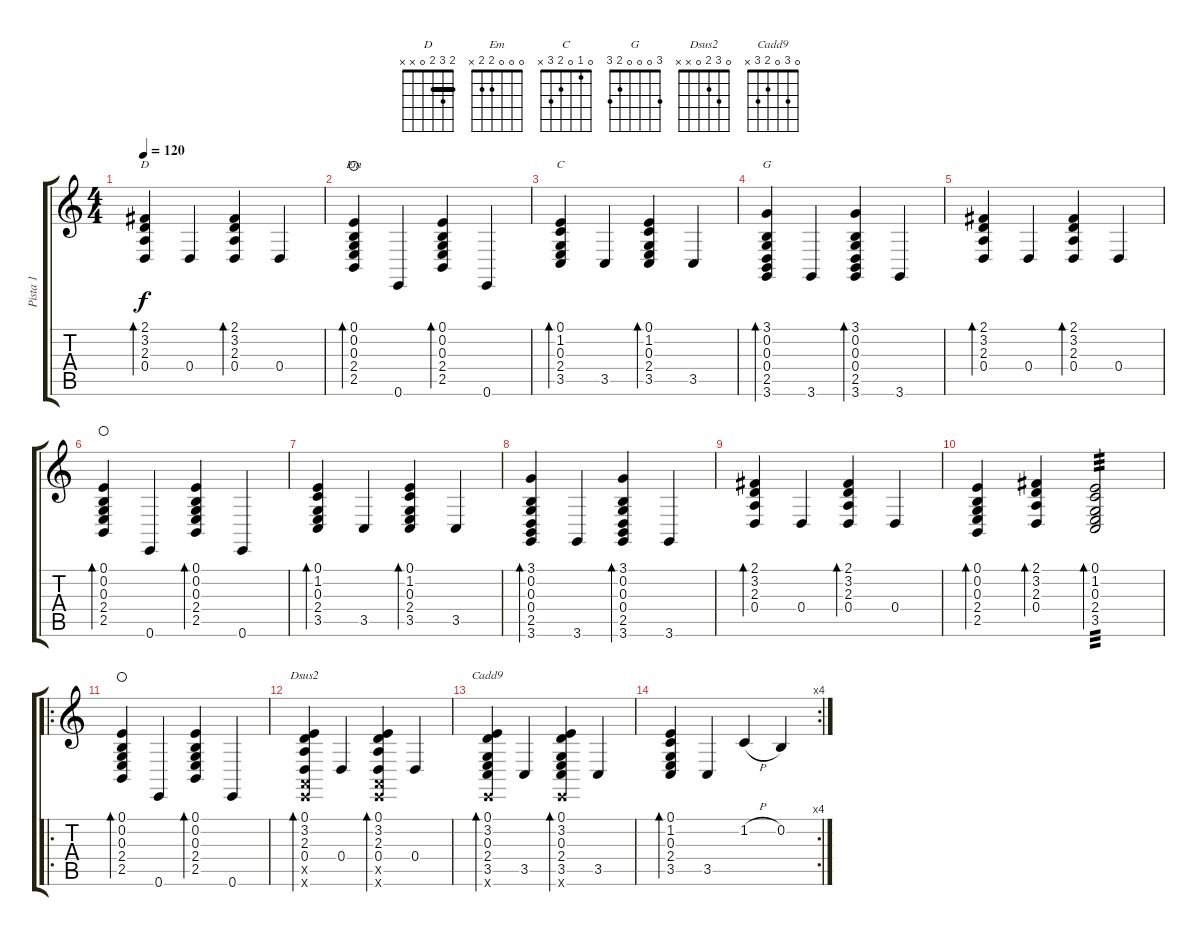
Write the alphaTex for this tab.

\track ("Pista 1" "Pista 1") {instrument acousticgrandpiano}
\staff {score tabs}
\tuning (E4 B3 G3 D3 A2 E2) {hide}
\chord ("D" 2 3 2 0 x x) {barre 2}
\chord ("Em" 0 0 0 2 2 x)
\chord ("C" 0 1 0 2 3 x)
\chord ("G" 3 0 0 0 2 3)
\chord ("Dsus2" 0 3 2 0 x x)
\chord ("Cadd9" 0 3 0 2 3 x)
\ts (4 4)
\tempo 120
\clef g2
\ks c
(2.1 3.2 2.3 0.4).4{bd 60 ch "D" dy f} 0.4.4 (2.1 3.2 2.3 0.4).4{bd 60} 0.4.4 |
(0.1 0.2 0.3 2.4 2.5).4{bd 60 ch "Em" waho} 0.6.4 (0.1 0.2 0.3 2.4 2.5).4{bd 60} 0.6.4 |
(0.1 1.2 0.3 2.4 3.5).4{bd 60 ch "C"} 3.5.4 (0.1 1.2 0.3 2.4 3.5).4{bd 60} 3.5.4 |
(3.1 0.2 0.3 0.4 2.5 3.6).4{bd 60 ch "G"} 3.6.4 (3.1 0.2 0.3 0.4 2.5 3.6).4{bd 60} 3.6.4 |
(2.1 3.2 2.3 0.4).4{bd 60} 0.4.4 (2.1 3.2 2.3 0.4).4{bd 60} 0.4.4 |
(0.1 0.2 0.3 2.4 2.5).4{bd 60 waho} 0.6.4 (0.1 0.2 0.3 2.4 2.5).4{bd 60} 0.6.4 |
(0.1 1.2 0.3 2.4 3.5).4{bd 60} 3.5.4 (0.1 1.2 0.3 2.4 3.5).4{bd 60} 3.5.4 |
(3.1 0.2 0.3 0.4 2.5 3.6).4{bd 60} 3.6.4 (3.1 0.2 0.3 0.4 2.5 3.6).4{bd 60} 3.6.4 |
(2.1 3.2 2.3 0.4).4{bd 60} 0.4.4 (2.1 3.2 2.3 0.4).4{bd 60} 0.4.4 |
(0.1 0.2 0.3 2.4 2.5).4{bd 60} (2.1 3.2 2.3 0.4).4{bd 60} (0.1 1.2 0.3 2.4 3.5).2{bd 60 tp 3} |
\ro
(0.1 0.2 0.3 2.4 2.5).4{bd 60 waho} 0.6.4 (0.1 0.2 0.3 2.4 2.5).4{bd 60} 0.6.4 |
(0.1 3.2 2.3 0.4 0.5{x} 0.6{x}).4{bd 60 ch "Dsus2"} 0.4.4 (0.1 3.2 2.3 0.4 0.5{x} 0.6{x}).4{bd 60} 0.4.4 |
(0.1 3.2 0.3 2.4 3.5 0.6{x}).4{bd 60 ch "Cadd9"} 3.5.4 (0.1 3.2 0.3 2.4 3.5 0.6{x}).4{bd 60} 3.5.4 |
\rc 4
(0.1 1.2 0.3 2.4 3.5).4{bd 60} 3.5.4 1.2{h}.4 0.2.4
